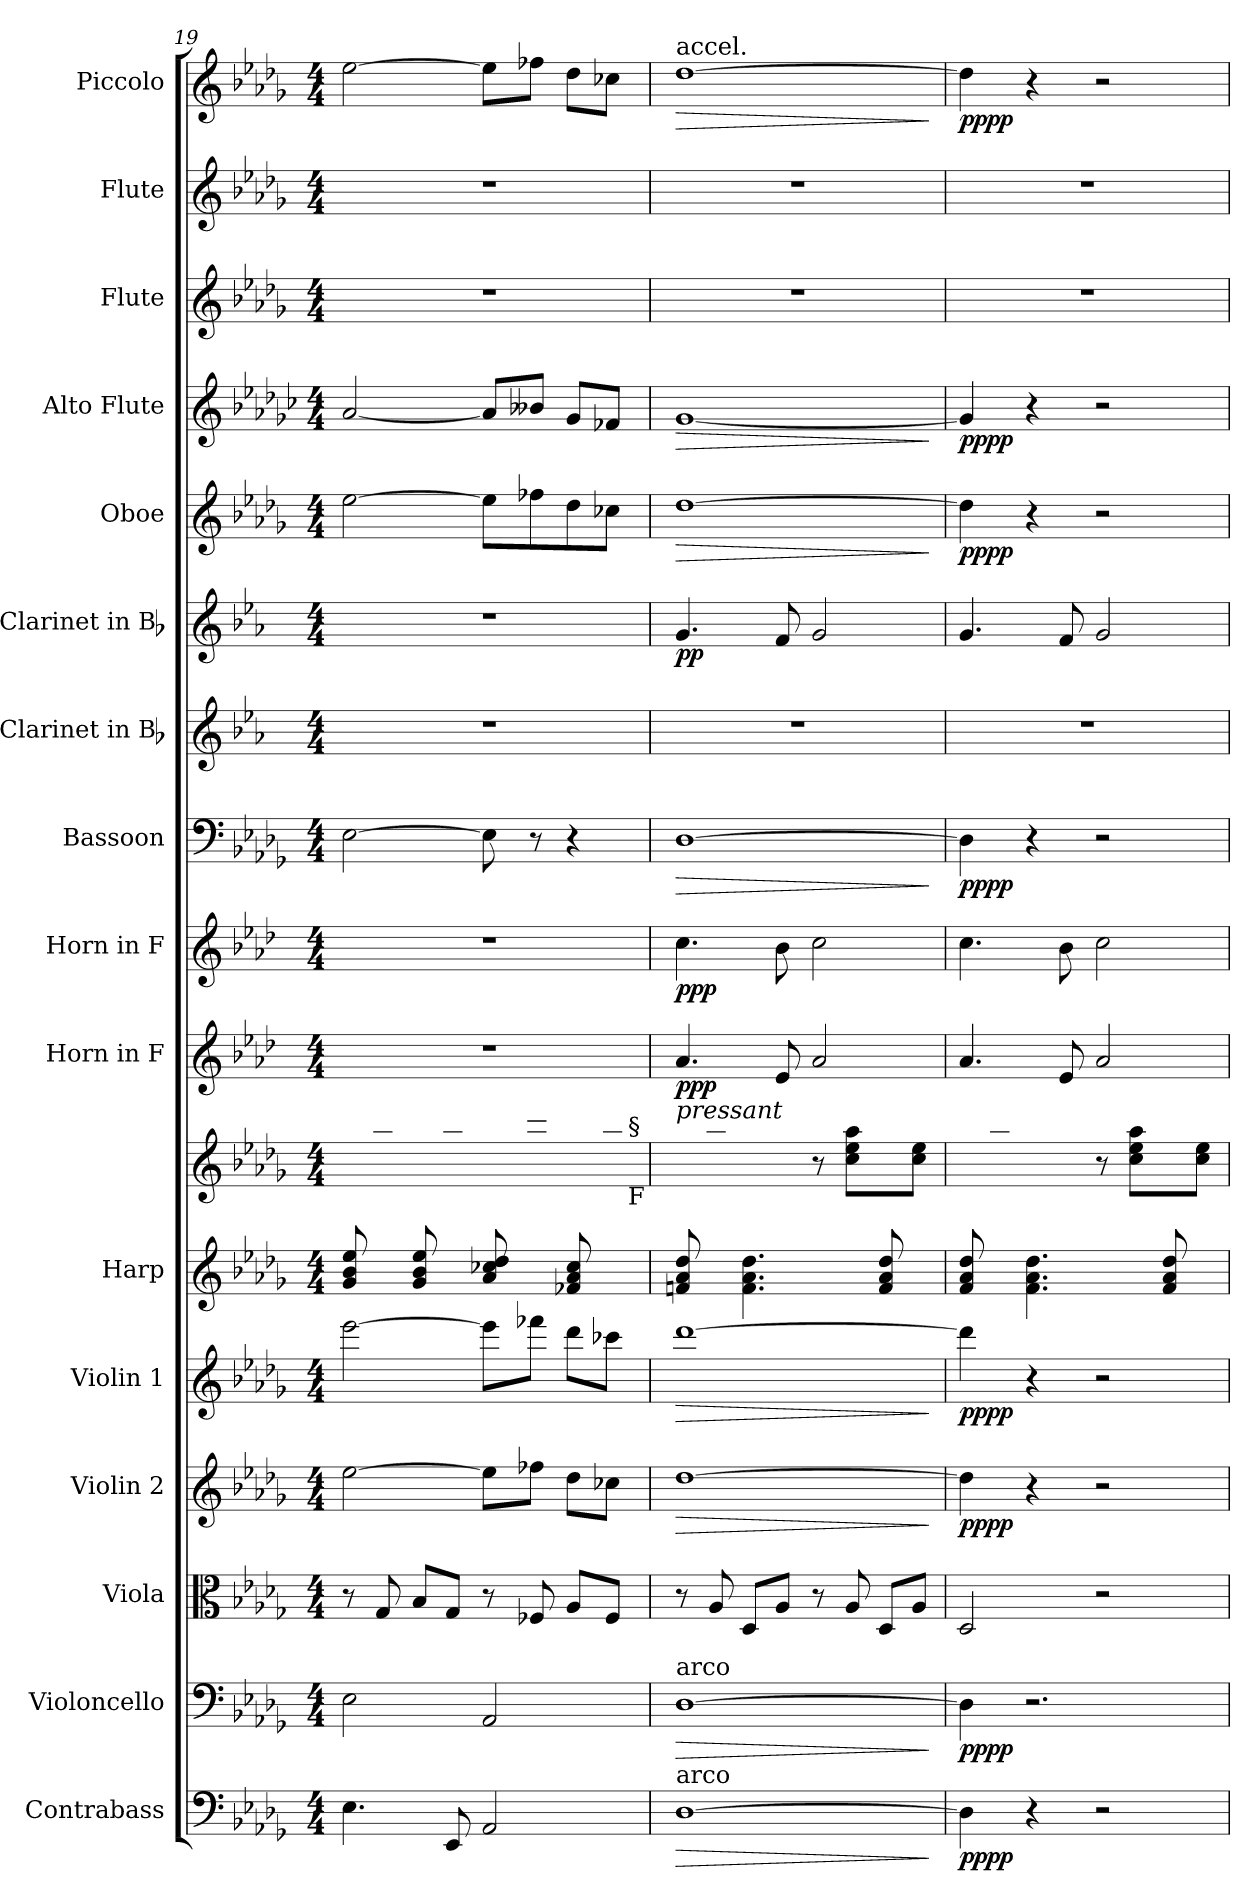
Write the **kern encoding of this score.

**kern	**dynam	**kern	**dynam	**kern	**kern	**dynam	**kern	**dynam	**kern	**kern	**kern	**dynam	**kern	**dynam	**kern	**dynam	**kern	**kern	**dynam	**kern	**dynam	**kern	**dynam	**kern	**kern	**kern	**dynam
*part16	*part16	*part15	*part15	*part14	*part13	*part13	*part12	*part12	*part11	*part11	*part10	*part10	*part9	*part9	*part8	*part8	*part7	*part6	*part6	*part5	*part5	*part4	*part4	*part3	*part2	*part1	*part1
*staff17	*staff17	*staff16	*staff16	*staff15	*staff14	*staff14	*staff13	*staff13	*staff12	*staff11	*staff10	*staff10	*staff9	*staff9	*staff8	*staff8	*staff7	*staff6	*staff6	*staff5	*staff5	*staff4	*staff4	*staff3	*staff2	*staff1	*staff1
*I"Contrabass	*	*I"Violoncello	*	*I"Viola	*I"Violin 2	*	*I"Violin 1	*	*I"Harp	*	*I"Horn in F	*	*I"Horn in F	*	*I"Bassoon	*	*I"Clarinet in Bb	*I"Clarinet in Bb	*	*I"Oboe	*	*I"Alto Flute	*	*I"Flute	*I"Flute	*I"Piccolo	*
*I'Cb.	*	*I'Vc.	*	*I'Vla.	*I'Vln. 2	*	*I'Vln. 1	*	*I'Hp.	*	*I'Hn.	*	*I'Hn.	*	*I'Bsn.	*	*I'Cl.	*I'Cl.	*	*I'Ob.	*	*I'A. Fl.	*	*I'Fl.	*I'Fl.	*I'Picc.	*
*clefF4	*	*clefF4	*	*clefC3	*clefG2	*	*clefG2	*	*clefG2	*clefG2	*clefG2	*	*clefG2	*	*clefF4	*	*clefG2	*clefG2	*	*clefG2	*	*clefG2	*	*clefG2	*clefG2	*clefG2	*
*ITrd7c12	*	*	*	*	*	*	*	*	*	*	*ITrd4c7	*	*ITrd4c7	*	*	*	*ITrd1c2	*ITrd1c2	*	*	*	*ITrd3c5	*	*	*	*ITrd-7c-12	*
*k[b-e-a-d-g-]	*	*k[b-e-a-d-g-]	*	*k[b-e-a-d-g-]	*k[b-e-a-d-g-]	*	*k[b-e-a-d-g-]	*	*k[b-e-a-d-g-]	*k[b-e-a-d-g-]	*k[b-e-a-d-g-]	*	*k[b-e-a-d-g-]	*	*k[b-e-a-d-g-]	*	*k[b-e-a-d-g-]	*k[b-e-a-d-g-]	*	*k[b-e-a-d-g-]	*	*k[b-e-a-d-g-]	*	*k[b-e-a-d-g-]	*k[b-e-a-d-g-]	*k[b-e-a-d-g-]	*
*D-:	*	*D-:	*	*D-:	*D-:	*	*D-:	*	*D-:	*D-:	*D-:	*	*D-:	*	*D-:	*	*D-:	*D-:	*	*D-:	*	*D-:	*	*D-:	*D-:	*D-:	*
*M4/4	*	*M4/4	*	*M4/4	*M4/4	*	*M4/4	*	*M4/4	*M4/4	*M4/4	*	*M4/4	*	*M4/4	*	*M4/4	*M4/4	*	*M4/4	*	*M4/4	*	*M4/4	*M4/4	*M4/4	*
=19	=19	=19	=19	=19	=19	=19	=19	=19	=19	=19	=19	=19	=19	=19	=19	=19	=19	=19	=19	=19	=19	=19	=19	=19	=19	=19	=19
*	*	*	*	*	*	*	*	*	*	*^	*	*	*	*	*	*	*	*	*	*	*	*	*	*	*	*	*
*	*	*	*	*	*	*	*	*	*	*	*^	*	*	*	*	*	*	*	*	*	*	*	*	*	*	*	*	*
4.EE-i\	.	2E-i\	.	8r	[<2ee-i\	.	[<2eee-i\	.	8g-i/ 8b-i 8ee-iL	1ryy	8ryy	2...ryy	1r	.	1r	.	[>2E-i\	.	1r	1r	.	[>2ee-i\	.	[>2e-i/	.	1r	1r	[<2eee-i\	.
.	.	.	.	8G-i/	.	.	.	.	8ryy	.	8dd-i\ 8gg-i 8bb-i	.	.	.	.	.	.	.	.	.	.	.	.	.	.	.	.	.	.
.	.	.	.	8B-i/L	.	.	.	.	8g-i/ 8b-i 8ee-i	.	8ryy	.	.	.	.	.	.	.	.	.	.	.	.	.	.	.	.	.	.
8EEE-i/	.	.	.	8G-i/J	.	.	.	.	8ryy	.	8dd-i\ 8gg-i 8bb-iJ	.	.	.	.	.	.	.	.	.	.	.	.	.	.	.	.	.	.
2AAA-i/	.	2AA-i/	.	8r	8ee-i\L]	.	8eee-i\L]	.	8a-i/ 8cc-Xi 8dd-iL	.	8ryy	.	.	.	.	.	8E-i\]	.	.	.	.	8ee-i\L]	.	8e-i/L]	.	.	.	8eee-i\L]	.
.	.	.	.	8F-Xi/	8ff-Xi\J	.	8fff-Xi\J	.	8ryy	.	8ff-Xi\ 8aa-i 8ddd-i	.	.	.	.	.	8r	.	.	.	.	8ff-Xi\	.	8f-Xi/J	.	.	.	8fff-Xi\J	.
.	.	.	.	8A-i/L	8dd-i\L	.	8ddd-i\L	.	8f-Xi/ 8a-i 8cc-i	.	8ryy	.	.	.	.	.	4r	.	.	.	.	8dd-i\	.	8d-i/L	.	.	.	8ddd-i\L	.
.	.	.	.	8F-i/J	8cc-Xi\J	.	8ccc-Xi\J	.	8ryy	.	8ff-i\ 8aa-iJ	.	.	.	.	.	.	.	.	.	.	8cc-Xi\J	.	8c-Xi/J	.	.	.	8ccc-Xi\J	.
!	!	!	!	!	!	!	!	!	!	!	!	!LO:TX:b:t=F	!	!	!	!	!	!	!	!	!	!	!	!	!	!	!	!	!
!	!	!	!	!	!	!	!	!	!	!	!	!LO:TX:t=§	!	!	!	!	!	!	!	!	!	!	!	!	!	!	!	!	!
.	.	.	.	.	.	.	.	.	.	.	.	16ryy	.	.	.	.	.	.	.	.	.	.	.	.	.	.	.	.	.
=20	=20	=20	=20	=20	=20	=20	=20	=20	=20	=20	=20	=20	=20	=20	=20	=20	=20	=20	=20	=20	=20	=20	=20	=20	=20	=20	=20	=20	=20
!	!	!	!	!	!	!	!	!	!	!	!	!	!	!	!	!	!	!	!	!	!	!	!	!	!	!	!	!LO:TX:t=accel.	!
!	!	!	!	!	!	!	!	!	!	!LO:TX:a:i:t=pressant	!	!	!	!	!	!	!	!	!	!	!	!	!	!	!	!	!	!	!
!	!	!LO:TX:a:t=arco	!	!	!	!	!	!	!	!	!	!	!	!	!	!	!	!	!	!	!	!	!	!	!	!	!	!	!
!LO:TX:a:t=arco	!	!	!	!	!	!	!	!	!	!	!	!	!	!	!	!	!	!	!	!	!	!	!	!	!	!	!	!	!
!	!LO:HP:b	!	!LO:HP:b	!	!	!LO:HP:b	!	!LO:HP:b	!	!	!	!	!	!	!	!	!	!LO:HP:b	!	!	!	!	!LO:HP:b	!	!LO:HP:b	!	!	!	!LO:HP:b
*	*	*	*	*	*	*	*	*	*^	*	*	*	*	*	*	*	*	*	*	*	*	*	*	*	*	*	*	*	*
*	*	*	*	*	*	*	*	*	*	*^	*	*v	*v	*	*	*	*	*	*	*	*	*	*	*	*	*	*	*	*	*
[>1DD-i	>	[>1D-i	>	8r	[>1dd-i	>	[>1ddd-i	>	2.ryy	8fni/ 8a-i 8dd-iL	1ryy	2ryy	8ryy	4.d-i/	ppp	4.fi\	ppp	[>1D-i	>	1r	4.fi/	pp	[>1dd-i	>	[<1d-i	>	1r	1r	[>1ddd-i	>
.	.	.	.	8A-i/	.	.	.	.	.	8ryy	.	.	8cc-Xi\ 8ee-i 8aa-iJ	.	.	.	.	.	.	.	.	.	.	.	.	.	.	.	.	.
.	.	.	.	8D-i/L	.	.	.	.	.	4.fi\ 4.a-i 4.dd-i	.	.	2.ryy	.	.	.	.	.	.	.	.	.	.	.	.	.	.	.	.	.
.	.	.	.	8A-i/J	.	.	.	.	.	.	.	.	.	8A-i/	.	8e-i\	.	.	.	.	8e-i/	.	.	.	.	.	.	.	.	.
.	.	.	.	8r	.	.	.	.	.	.	.	8r	.	2d-i/	.	2fi\	.	.	.	.	2fi/	.	.	.	.	.	.	.	.	.
.	.	.	.	8A-i/	.	.	.	.	.	8ryy	.	8cc-i\ 8ee-i 8aa-iL	.	.	.	.	.	.	.	.	.	.	.	.	.	.	.	.	.	.
.	.	.	.	8D-i/L	.	.	.	.	8fi/ 8a-i 8dd-i	4ryy	.	8ryy	.	.	.	.	.	.	.	.	.	.	.	.	.	.	.	.	.	.
.	.	.	.	8A-i/J	.	.	.	.	8ryy	.	.	8cc-i\ 8ee-iJ	.	.	.	.	.	.	.	.	.	.	.	.	.	.	.	.	.	.
*	*	*	*	*	*	*	*	*	*v	*v	*v	*	*	*	*	*	*	*	*	*	*	*	*	*	*	*	*	*	*	*
*	*	*	*	*	*	*	*	*	*	*v	*v	*	*	*	*	*	*	*	*	*	*	*	*	*	*	*	*	*
.	]	.	]	.	.	]	.	]	.	.	.	.	.	.	.	]	.	.	.	.	]	.	]	.	.	.	]
=21	=21	=21	=21	=21	=21	=21	=21	=21	=21	=21	=21	=21	=21	=21	=21	=21	=21	=21	=21	=21	=21	=21	=21	=21	=21	=21	=21
*	*	*	*	*	*	*	*	*	*^	*^	*	*	*	*	*	*	*	*	*	*	*	*	*	*	*	*	*
4DD-i\]	pppp	4D-i\]	pppp	2D-i/	4dd-i\]	pppp	4ddd-i\]	pppp	2.ryy	8fi/ 8a-i 8dd-iL	2ryy	8ryy	4.d-i/	.	4.fi\	.	4D-i\]	pppp	1r	4.fi/	.	4dd-i\]	pppp	4d-i/]	pppp	1r	1r	4ddd-i\]	pppp
.	.	.	.	.	.	.	.	.	.	8ryy	.	8cc-Xi\ 8ee-i 8aa-iJ	.	.	.	.	.	.	.	.	.	.	.	.	.	.	.	.	.
4r	.	2.r	.	.	4r	.	4r	.	.	4.fi\ 4.a-i 4.dd-i	.	2.ryy	.	.	.	.	4r	.	.	.	.	4r	.	4r	.	.	.	4r	.
.	.	.	.	.	.	.	.	.	.	.	.	.	8A-i/	.	8e-i\	.	.	.	.	8e-i/	.	.	.	.	.	.	.	.	.
2r	.	.	.	2r	2r	.	2r	.	.	.	8r	.	2d-i/	.	2fi\	.	2r	.	.	2fi/	.	2r	.	2r	.	.	.	2r	.
.	.	.	.	.	.	.	.	.	.	8ryy	8cc-i\ 8ee-i 8aa-iL	.	.	.	.	.	.	.	.	.	.	.	.	.	.	.	.	.	.
.	.	.	.	.	.	.	.	.	8fi/ 8a-i 8dd-i	4ryy	8ryy	.	.	.	.	.	.	.	.	.	.	.	.	.	.	.	.	.	.
.	.	.	.	.	.	.	.	.	8ryy	.	8cc-i\ 8ee-iJ	.	.	.	.	.	.	.	.	.	.	.	.	.	.	.	.	.	.
*	*	*	*	*	*	*	*	*	*v	*v	*	*	*	*	*	*	*	*	*	*	*	*	*	*	*	*	*	*	*
*	*	*	*	*	*	*	*	*	*	*v	*v	*	*	*	*	*	*	*	*	*	*	*	*	*	*	*	*	*
=	=	=	=	=	=	=	=	=	=	=	=	=	=	=	=	=	=	=	=	=	=	=	=	=	=	=	=
*-	*-	*-	*-	*-	*-	*-	*-	*-	*-	*-	*-	*-	*-	*-	*-	*-	*-	*-	*-	*-	*-	*-	*-	*-	*-	*-	*-
